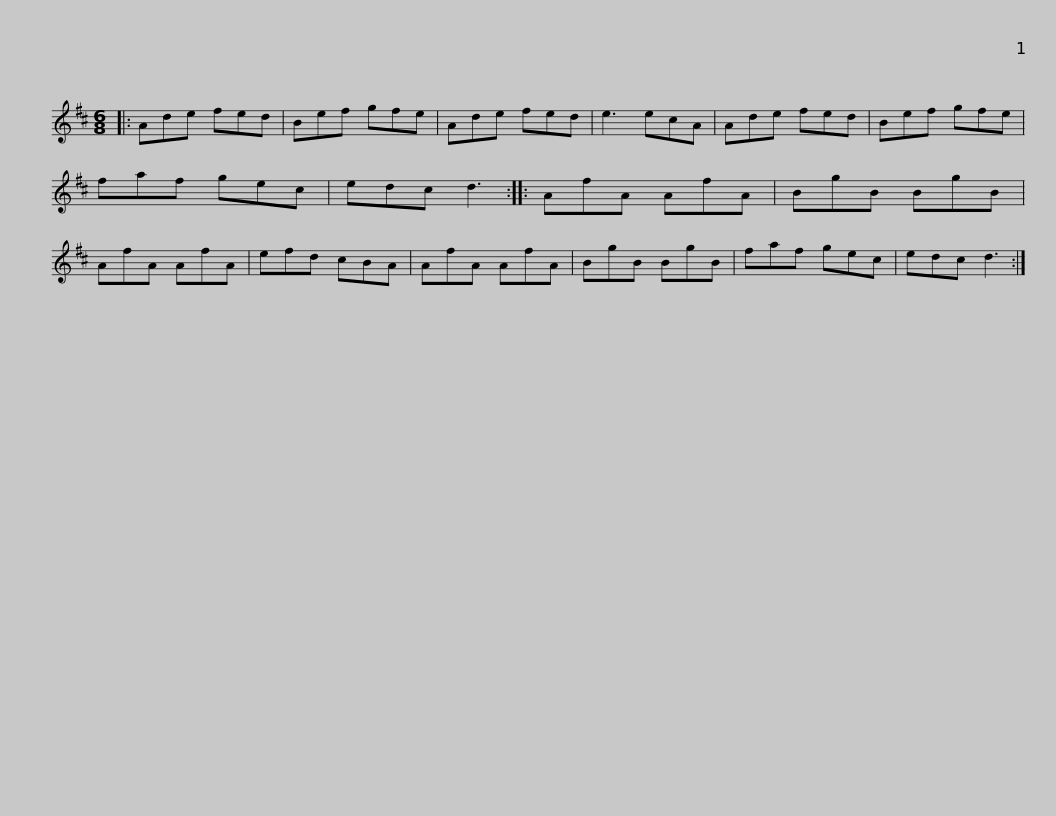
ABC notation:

X:1
L:1/8
M:6/8
I:linebreak $
K:D
V:1 treble
V:1
|: Ade fed | Bef gfe | Ade fed | e3 ecA | Ade fed | %5
 Bef gfe | faf gec |$ edc d3 :: AfA AfA | BgB BgB | %10
 AfA AfA | efd cBA | AfA AfA | BgB BgB |$ faf gec | %15
 edc d3 :| %16
